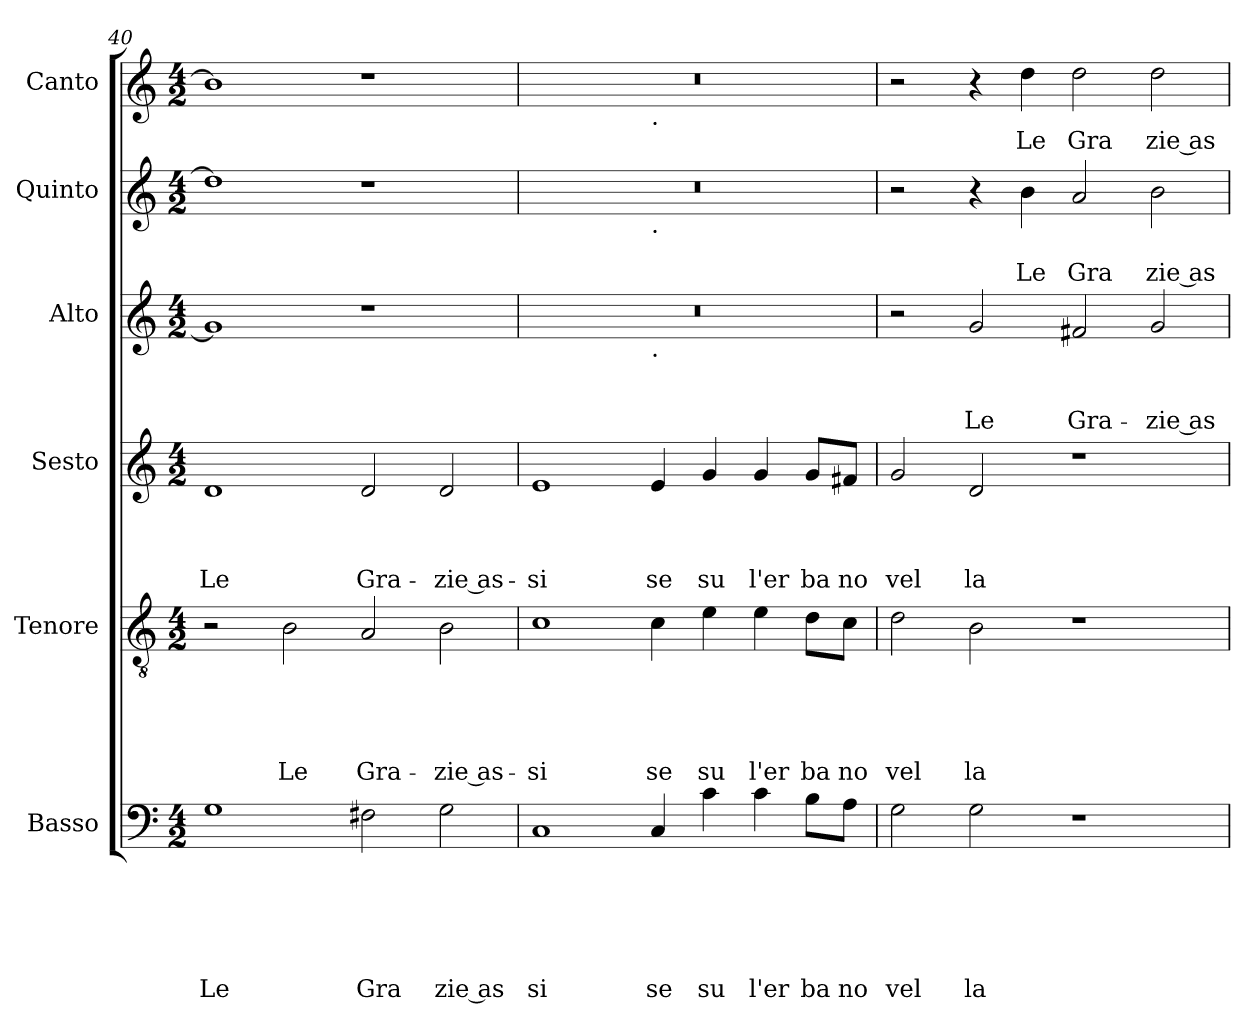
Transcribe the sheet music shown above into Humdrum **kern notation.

**kern	**text	**text	**text	**text	**text	**text	**kern	**text	**text	**text	**text	**text	**kern	**text	**text	**text	**text	**kern	**text	**text	**text	**kern	**text	**text	**kern	**text
*part6	*part6	*part6	*part6	*part6	*part6	*part6	*part5	*part5	*part5	*part5	*part5	*part5	*part4	*part4	*part4	*part4	*part4	*part3	*part3	*part3	*part3	*part2	*part2	*part2	*part1	*part1
*staff6	*staff6	*staff6	*staff6	*staff6	*staff6	*staff6	*staff5	*staff5	*staff5	*staff5	*staff5	*staff5	*staff4	*staff4	*staff4	*staff4	*staff4	*staff3	*staff3	*staff3	*staff3	*staff2	*staff2	*staff2	*staff1	*staff1
*I"Basso	*	*	*	*	*	*	*I"Tenore	*	*	*	*	*	*I"Sesto	*	*	*	*	*I"Alto	*	*	*	*I"Quinto	*	*	*I"Canto	*
*I'Basso	*	*	*	*	*	*	*I'Tenore	*	*	*	*	*	*I'Sesto	*	*	*	*	*I'Alto	*	*	*	*I'Quinto	*	*	*I'Canto	*
*clefF4	*	*	*	*	*	*	*clefGv2	*	*	*	*	*	*clefG2	*	*	*	*	*clefG2	*	*	*	*clefG2	*	*	*clefG2	*
*k[]	*	*	*	*	*	*	*k[]	*	*	*	*	*	*k[]	*	*	*	*	*k[]	*	*	*	*k[]	*	*	*k[]	*
*C:	*	*	*	*	*	*	*C:	*	*	*	*	*	*C:	*	*	*	*	*C:	*	*	*	*C:	*	*	*C:	*
*M4/2	*	*	*	*	*	*	*M4/2	*	*	*	*	*	*M4/2	*	*	*	*	*M4/2	*	*	*	*M4/2	*	*	*M4/2	*
=40	=40	=40	=40	=40	=40	=40	=40	=40	=40	=40	=40	=40	=40	=40	=40	=40	=40	=40	=40	=40	=40	=40	=40	=40	=40	=40
!	!	!	!	!	!	!LO:LY:b	!	!	!	!	!	!	!	!	!	!	!LO:LY:b	!	!	!	!	!	!	!	!	!
1G	.	.	.	.	.	Le	2r	.	.	.	.	.	1d	.	.	.	Le	1g]	.	.	.	1dd]	.	.	1b]	.
!	!	!	!	!	!	!	!	!	!	!	!	!LO:LY:b	!	!	!	!	!	!	!	!	!	!	!	!	!	!
.	.	.	.	.	.	.	2B\	.	.	.	.	Le	.	.	.	.	.	.	.	.	.	.	.	.	.	.
!	!	!	!	!	!	!LO:LY:b	!	!	!	!	!	!LO:LY:b	!	!	!	!	!LO:LY:b	!	!	!	!	!	!	!	!	!
2F#X\	.	.	.	.	.	Gra	2A/	.	.	.	.	Gra-	2d/	.	.	.	Gra-	1r	.	.	.	1r	.	.	1r	.
!	!	!	!	!	!	!LO:LY:b:rj	!	!	!	!	!	!LO:LY:b:rj	!	!	!	!	!LO:LY:b:rj	!	!	!	!	!	!	!	!	!
2G\	.	.	.	.	.	zie as	2B\	.	.	.	.	-zie as-	2d/	.	.	.	-zie as-	.	.	.	.	.	.	.	.	.
!!LO:PB:g=z
=41	=41	=41	=41	=41	=41	=41	=41	=41	=41	=41	=41	=41	=41	=41	=41	=41	=41	=41	=41	=41	=41	=41	=41	=41	=41	=41
!	!	!	!	!	!	!LO:LY:b	!	!	!	!	!	!LO:LY:b	!	!	!	!	!LO:LY:b	!	!	!	!	!	!	!	!	!
*	*	*	*	*	*	*	*	*	*	*	*	*	*	*	*	*	*	*^	*	*	*	*^	*	*	*^	*
1C	.	.	.	.	.	si	1c	.	.	.	.	-si	1e	.	.	.	-si	0r	1ryy	.	.	.	0r	1ryy	.	.	0r	1ryy	.
!	!	!	!	!	!	!	!	!	!	!	!	!	!	!	!	!	!	!	!	!	!	!	!	!	!	!	!	!LO:TX:b:t=.	!
!	!	!	!	!	!	!	!	!	!	!	!	!	!	!	!	!	!	!	!	!	!	!	!	!LO:TX:b:t=.	!	!	!	!	!
!	!	!	!	!	!	!	!	!	!	!	!	!	!	!	!	!	!	!	!LO:TX:b:t=.	!	!	!	!	!	!	!	!	!	!
!	!	!	!	!	!	!LO:LY:b	!	!	!	!	!	!LO:LY:b	!	!	!	!	!LO:LY:b	!	!	!	!	!	!	!	!	!	!	!	!
4C/	.	.	.	.	.	se	4c\	.	.	.	.	se	4e/	.	.	.	se	.	1ryy	.	.	.	.	1ryy	.	.	.	1ryy	.
!	!	!	!	!	!	!LO:LY:b	!	!	!	!	!	!LO:LY:b	!	!	!	!	!LO:LY:b	!	!	!	!	!	!	!	!	!	!	!	!
4c\	.	.	.	.	.	su	4e\	.	.	.	.	su	4g/	.	.	.	su	.	.	.	.	.	.	.	.	.	.	.	.
!	!	!	!	!	!	!LO:LY:b	!	!	!	!	!	!LO:LY:b	!	!	!	!	!LO:LY:b	!	!	!	!	!	!	!	!	!	!	!	!
4c\	.	.	.	.	.	l'er	4e\	.	.	.	.	l'er	4g/	.	.	.	l'er	.	.	.	.	.	.	.	.	.	.	.	.
!	!	!	!	!	!	!LO:LY:b	!	!	!	!	!	!LO:LY:b	!	!	!	!	!LO:LY:b	!	!	!	!	!	!	!	!	!	!	!	!
8B\L	.	.	.	.	.	ba	8d\L	.	.	.	.	ba	8g/L	.	.	.	ba	.	.	.	.	.	.	.	.	.	.	.	.
!	!	!	!	!	!	!LO:LY:b	!	!	!	!	!	!LO:LY:b	!	!	!	!	!LO:LY:b	!	!	!	!	!	!	!	!	!	!	!	!
8A\J	.	.	.	.	.	no	8c\J	.	.	.	.	no	8f#X/J	.	.	.	no	.	.	.	.	.	.	.	.	.	.	.	.
=42	=42	=42	=42	=42	=42	=42	=42	=42	=42	=42	=42	=42	=42	=42	=42	=42	=42	=42	=42	=42	=42	=42	=42	=42	=42	=42	=42	=42	=42
!	!	!	!	!	!	!LO:LY:b	!	!	!	!	!	!LO:LY:b	!	!	!	!	!LO:LY:b	!	!	!	!	!	!	!	!	!	!	!	!
*	*	*	*	*	*	*	*	*	*	*	*	*	*	*	*	*	*	*v	*v	*	*	*	*	*	*	*	*v	*v	*
*	*	*	*	*	*	*	*	*	*	*	*	*	*	*	*	*	*	*	*	*	*	*v	*v	*	*	*	*
2G\	.	.	.	.	.	vel	2d\	.	.	.	.	vel	2g/	.	.	.	vel	2r	.	.	.	2r	.	.	2r	.
!	!	!	!	!	!	!LO:LY:b	!	!	!	!	!	!LO:LY:b	!	!	!	!	!LO:LY:b	!	!	!	!LO:LY:b	!	!	!	!	!
2G\	.	.	.	.	.	la	2B\	.	.	.	.	la	2d/	.	.	.	la	2g/	.	.	Le	4r	.	.	4r	.
!	!	!	!	!	!	!	!	!	!	!	!	!	!	!	!	!	!	!	!	!	!	!	!	!LO:LY:b	!	!LO:LY:b
.	.	.	.	.	.	.	.	.	.	.	.	.	.	.	.	.	.	.	.	.	.	4b\	.	Le	4dd\	Le
!	!	!	!	!	!	!	!	!	!	!	!	!	!	!	!	!	!	!	!	!	!LO:LY:b	!	!	!LO:LY:b	!	!LO:LY:b
1r	.	.	.	.	.	.	1r	.	.	.	.	.	1r	.	.	.	.	2f#X/	.	.	Gra-	2a/	.	Gra	2dd\	Gra
!	!	!	!	!	!	!	!	!	!	!	!	!	!	!	!	!	!	!	!	!	!LO:LY:b:rj	!	!	!LO:LY:b:rj	!	!LO:LY:b:rj
.	.	.	.	.	.	.	.	.	.	.	.	.	.	.	.	.	.	2g/	.	.	-zie as-	2b\	.	zie as	2dd\	zie as
=	=	=	=	=	=	=	=	=	=	=	=	=	=	=	=	=	=	=	=	=	=	=	=	=	=	=
*-	*-	*-	*-	*-	*-	*-	*-	*-	*-	*-	*-	*-	*-	*-	*-	*-	*-	*-	*-	*-	*-	*-	*-	*-	*-	*-
